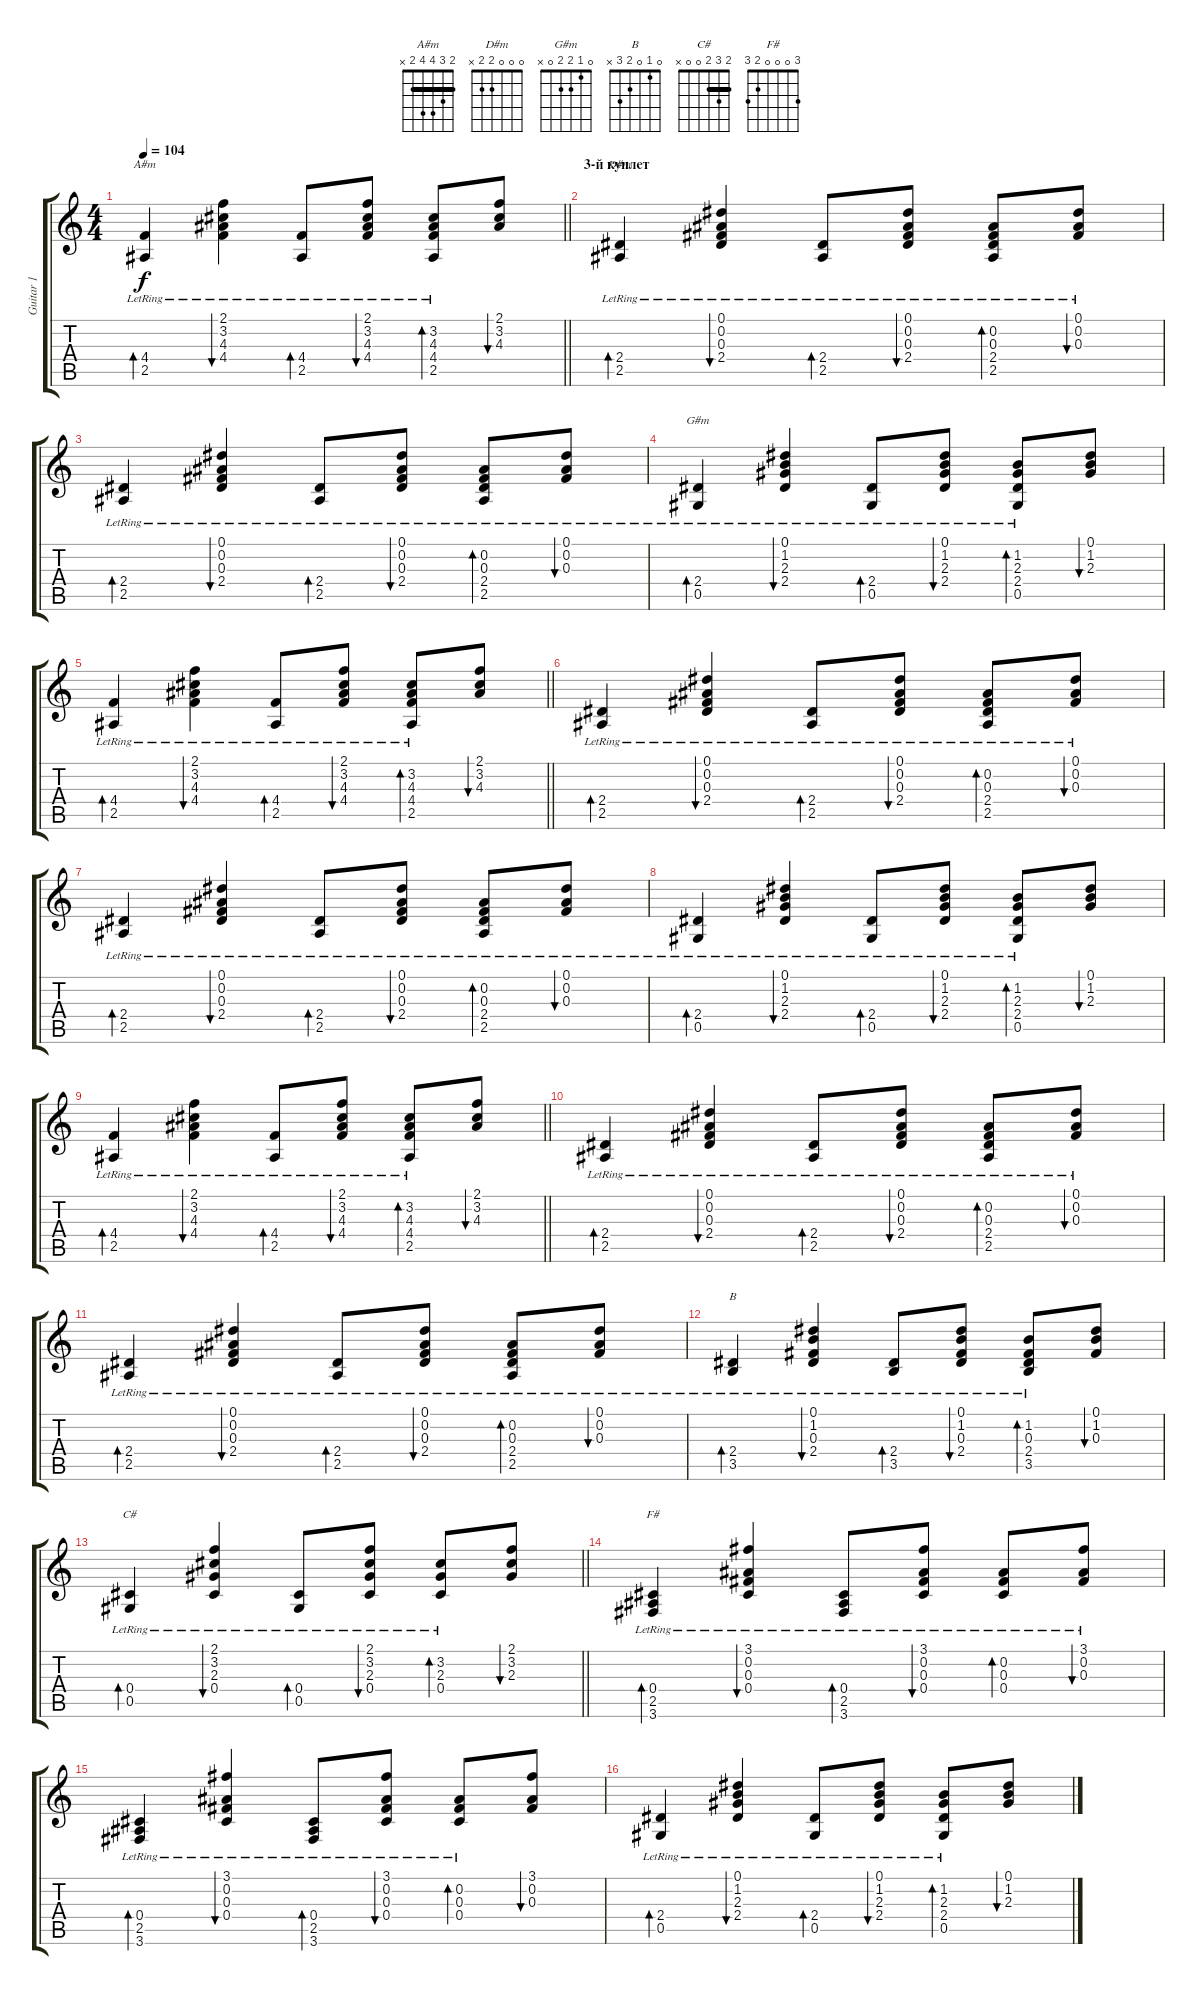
\track ("Guitar 1" "Guitar 1") {instrument acousticguitarsteel}
\staff {score tabs}
\tuning (Eb4 Bb3 Gb3 Db3 Ab2 Eb2) {hide}
\chord ("A#m" 2 3 4 4 2 x) {barre 2}
\chord ("D#m" 0 0 0 2 2 x)
\chord ("G#m" 0 1 2 2 0 x)
\chord ("B" 0 1 0 2 3 x)
\chord ("C#" 2 3 2 0 0 x) {barre 2}
\chord ("F#" 3 0 0 0 2 3)
\ts (4 4)
\tempo 104
\clef g2
\barLineRight lightlight
\ks c
(4.4{lr} 2.5{lr}).4{bd 60 ch "A#m" dy f} (2.1{lr} 3.2{lr} 4.3{lr} 4.4{lr}).4{bu 60} (4.4{lr} 2.5{lr}).8{bd 60} (2.1{lr} 3.2{lr} 4.3{lr} 4.4{lr}).8{bu 60} (3.2 4.3{lr} 4.4{lr} 2.5{lr}).8{bd 60} (2.1 3.2 4.3).8{bu 60} |
\section ("" "3-й куплет")
(2.4{lr} 2.5{lr}).4{bd 60 ch "D#m"} (0.1{lr} 0.2{lr} 0.3{lr} 2.4{lr}).4{bu 60} (2.4{lr} 2.5{lr}).8{bd 60} (0.1{lr} 0.2{lr} 0.3{lr} 2.4{lr}).8{bu 60} (0.2 0.3{lr} 2.4{lr} 2.5{lr}).8{bd 60} (0.1{lr} 0.2{lr} 0.3{lr}).8{bu 60} |
(2.4{lr} 2.5{lr}).4{bd 60} (0.1{lr} 0.2{lr} 0.3{lr} 2.4{lr}).4{bu 60} (2.4{lr} 2.5{lr}).8{bd 60} (0.1{lr} 0.2{lr} 0.3{lr} 2.4{lr}).8{bu 60} (0.2 0.3{lr} 2.4{lr} 2.5{lr}).8{bd 60} (0.1{lr} 0.2 0.3).8{bu 60} |
(2.4{lr} 0.5{lr}).4{bd 60 ch "G#m"} (0.1{lr} 1.2{lr} 2.3{lr} 2.4{lr}).4{bu 60} (2.4{lr} 0.5{lr}).8{bd 60} (0.1{lr} 1.2{lr} 2.3{lr} 2.4{lr}).8{bu 60} (1.2 2.3{lr} 2.4{lr} 0.5{lr}).8{bd 60} (0.1 1.2 2.3).8{bu 60} |
\barLineRight lightlight
(4.4{lr} 2.5{lr}).4{bd 60} (2.1{lr} 3.2{lr} 4.3{lr} 4.4{lr}).4{bu 60} (4.4{lr} 2.5{lr}).8{bd 60} (2.1{lr} 3.2{lr} 4.3{lr} 4.4{lr}).8{bu 60} (3.2 4.3{lr} 4.4{lr} 2.5{lr}).8{bd 60} (2.1 3.2 4.3).8{bu 60} |
\section ("" "")
(2.4{lr} 2.5{lr}).4{bd 60} (0.1{lr} 0.2{lr} 0.3{lr} 2.4{lr}).4{bu 60} (2.4{lr} 2.5{lr}).8{bd 60} (0.1{lr} 0.2{lr} 0.3{lr} 2.4{lr}).8{bu 60} (0.2 0.3{lr} 2.4{lr} 2.5{lr}).8{bd 60} (0.1{lr} 0.2{lr} 0.3{lr}).8{bu 60} |
(2.4{lr} 2.5{lr}).4{bd 60} (0.1{lr} 0.2{lr} 0.3{lr} 2.4{lr}).4{bu 60} (2.4{lr} 2.5{lr}).8{bd 60} (0.1{lr} 0.2{lr} 0.3{lr} 2.4{lr}).8{bu 60} (0.2 0.3{lr} 2.4{lr} 2.5{lr}).8{bd 60} (0.1{lr} 0.2 0.3).8{bu 60} |
(2.4{lr} 0.5{lr}).4{bd 60} (0.1{lr} 1.2{lr} 2.3{lr} 2.4{lr}).4{bu 60} (2.4{lr} 0.5{lr}).8{bd 60} (0.1{lr} 1.2{lr} 2.3{lr} 2.4{lr}).8{bu 60} (1.2 2.3{lr} 2.4{lr} 0.5{lr}).8{bd 60} (0.1 1.2 2.3).8{bu 60} |
\barLineRight lightlight
(4.4{lr} 2.5{lr}).4{bd 60} (2.1{lr} 3.2{lr} 4.3{lr} 4.4{lr}).4{bu 60} (4.4{lr} 2.5{lr}).8{bd 60} (2.1{lr} 3.2{lr} 4.3{lr} 4.4{lr}).8{bu 60} (3.2 4.3{lr} 4.4{lr} 2.5{lr}).8{bd 60} (2.1 3.2 4.3).8{bu 60} |
\section ("" "")
(2.4{lr} 2.5{lr}).4{bd 60} (0.1{lr} 0.2{lr} 0.3{lr} 2.4{lr}).4{bu 60} (2.4{lr} 2.5{lr}).8{bd 60} (0.1{lr} 0.2{lr} 0.3{lr} 2.4{lr}).8{bu 60} (0.2 0.3{lr} 2.4{lr} 2.5{lr}).8{bd 60} (0.1{lr} 0.2{lr} 0.3{lr}).8{bu 60} |
(2.4{lr} 2.5{lr}).4{bd 60} (0.1{lr} 0.2{lr} 0.3{lr} 2.4{lr}).4{bu 60} (2.4{lr} 2.5{lr}).8{bd 60} (0.1{lr} 0.2{lr} 0.3{lr} 2.4{lr}).8{bu 60} (0.2 0.3{lr} 2.4{lr} 2.5{lr}).8{bd 60} (0.1{lr} 0.2 0.3).8{bu 60} |
(2.4{lr} 3.5{lr}).4{bd 60 ch "B"} (0.1{lr} 1.2{lr} 0.3{lr} 2.4{lr}).4{bu 60} (2.4{lr} 3.5{lr}).8{bd 60} (0.1{lr} 1.2{lr} 0.3{lr} 2.4{lr}).8{bu 60} (1.2 0.3{lr} 2.4{lr} 3.5{lr}).8{bd 60} (0.1 1.2 0.3).8{bu 60} |
\barLineRight lightlight
(0.4{lr} 0.5{lr}).4{bd 60 ch "C#"} (2.1{lr} 3.2{lr} 2.3{lr} 0.4{lr}).4{bu 60} (0.4{lr} 0.5{lr}).8{bd 60} (2.1{lr} 3.2{lr} 2.3{lr} 0.4{lr}).8{bu 60} (3.2{lr} 2.3{lr} 0.4{lr}).8{bd 60} (2.1 3.2 2.3).8{bu 60} |
\section ("" "")
(0.4{lr} 2.5{lr} 3.6{lr}).4{bd 60 ch "F#"} (3.1{lr} 0.2{lr} 0.3{lr} 0.4{lr}).4{bu 60} (0.4{lr} 2.5{lr} 3.6{lr}).8{bd 60} (3.1{lr} 0.2{lr} 0.3{lr} 0.4{lr}).8{bu 60} (0.2{lr} 0.3{lr} 0.4{lr}).8{bd 60} (3.1{lr} 0.2{lr} 0.3{lr}).8{bu 60} |
(0.4{lr} 2.5{lr} 3.6{lr}).4{bd 60} (3.1{lr} 0.2{lr} 0.3{lr} 0.4{lr}).4{bu 60} (0.4{lr} 2.5{lr} 3.6{lr}).8{bd 60} (3.1{lr} 0.2{lr} 0.3{lr} 0.4{lr}).8{bu 60} (0.2{lr} 0.3{lr} 0.4{lr}).8{bd 60} (3.1 0.2 0.3).8{bu 60} |
(2.4{lr} 0.5{lr}).4{bd 60} (0.1{lr} 1.2{lr} 2.3{lr} 2.4{lr}).4{bu 60} (2.4{lr} 0.5{lr}).8{bd 60} (0.1{lr} 1.2{lr} 2.3{lr} 2.4{lr}).8{bu 60} (1.2 2.3{lr} 2.4{lr} 0.5{lr}).8{bd 60} (0.1 1.2 2.3).8{bu 60}
